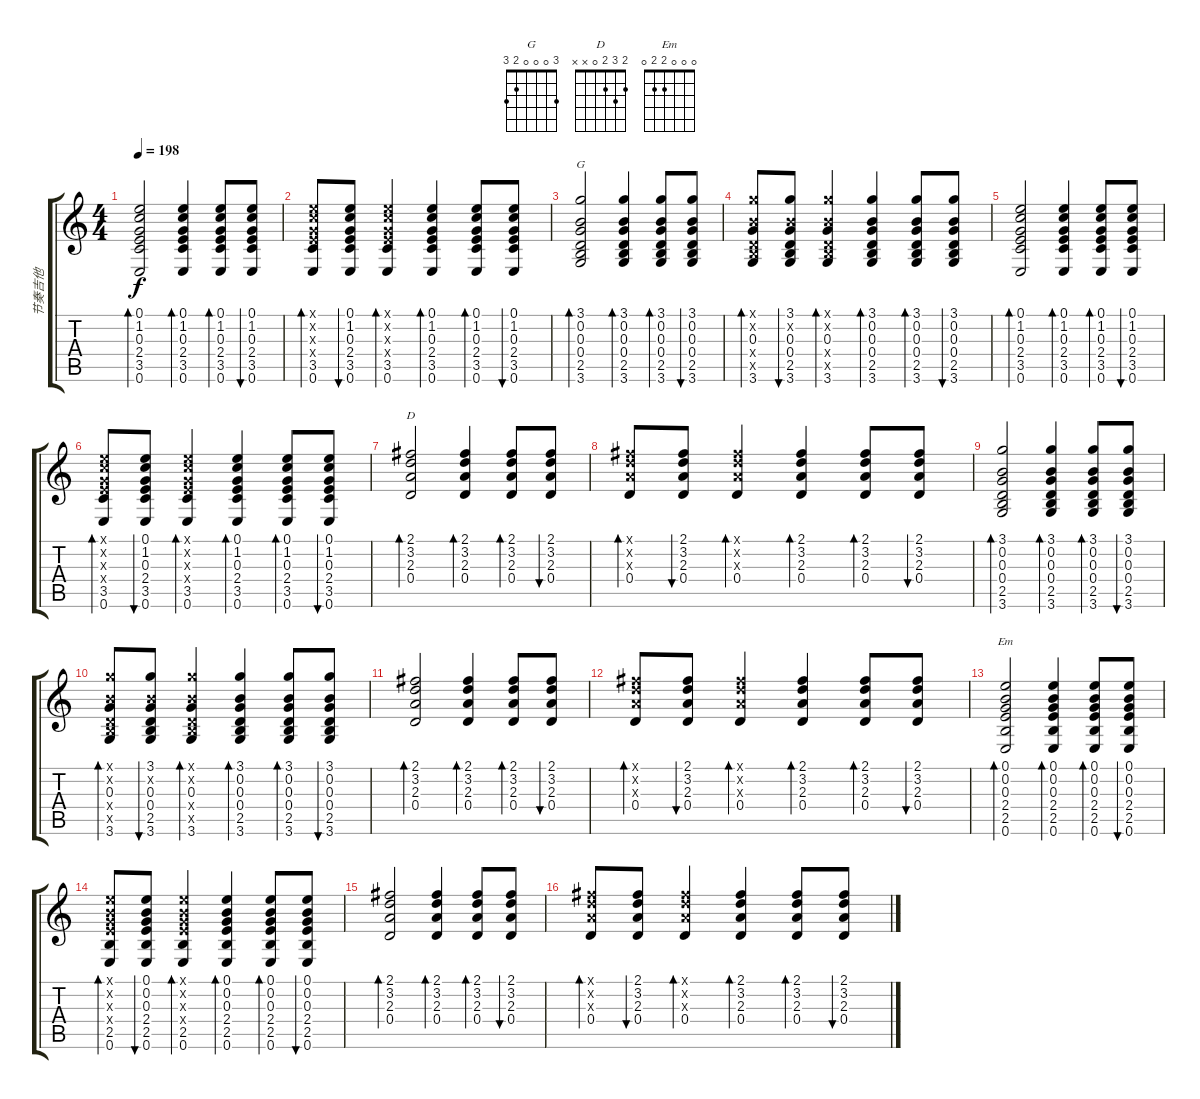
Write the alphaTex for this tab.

\track ("节奏吉他" "节奏吉他") {instrument acousticguitarsteel}
\staff {score tabs}
\tuning (E4 B3 G3 D3 A2 E2) {hide}
\chord ("G" 3 0 0 0 2 3)
\chord ("D" 2 3 2 0 x x)
\chord ("Em" 0 0 0 2 2 0)
\ts (4 4)
\tempo 198
\clef g2
\ks c
(0.1 1.2 0.3 2.4 3.5 0.6).2{bd 30 dy f} (0.1 1.2 0.3 2.4 3.5 0.6).4{bd 30} (0.1 1.2 0.3 2.4 3.5 0.6).8{bd 30} (0.1 1.2 0.3 2.4 3.5 0.6).8{bu 30} |
(0.1{x} 1.2{x} 0.3{x} 2.4{x} 3.5 0.6).8{bd 30} (0.1 1.2 0.3 2.4 3.5 0.6).8{bu 30} (0.1{x} 1.2{x} 0.3{x} 2.4{x} 3.5 0.6).4{bd 30} (0.1 1.2 0.3 2.4 3.5 0.6).4{bd 30} (0.1 1.2 0.3 2.4 3.5 0.6).8{bd 30} (0.1 1.2 0.3 2.4 3.5 0.6).8{bu 30} |
(3.1 0.2 0.3 0.4 2.5 3.6).2{bd 30 ch "G"} (3.1 0.2 0.3 0.4 2.5 3.6).4{bd 30} (3.1 0.2 0.3 0.4 2.5 3.6).8{bd 30} (3.1 0.2 0.3 0.4 2.5 3.6).8{bu 30} |
(3.1{x} 0.2{x} 0.3 0.4{x} 2.5{x} 3.6).8{bd 30} (3.1 0.2{x} 0.3 0.4 2.5 3.6).8{bu 30} (3.1{x} 0.2{x} 0.3 0.4{x} 2.5{x} 3.6).4{bd 30} (3.1 0.2 0.3 0.4 2.5 3.6).4{bd 30} (3.1 0.2 0.3 0.4 2.5 3.6).8{bd 30} (3.1 0.2 0.3 0.4 2.5 3.6).8{bu 30} |
(0.1 1.2 0.3 2.4 3.5 0.6).2{bd 30} (0.1 1.2 0.3 2.4 3.5 0.6).4{bd 30} (0.1 1.2 0.3 2.4 3.5 0.6).8{bd 30} (0.1 1.2 0.3 2.4 3.5 0.6).8{bu 30} |
(0.1{x} 1.2{x} 0.3{x} 2.4{x} 3.5 0.6).8{bd 30} (0.1 1.2 0.3 2.4 3.5 0.6).8{bu 30} (0.1{x} 1.2{x} 0.3{x} 2.4{x} 3.5 0.6).4{bd 30} (0.1 1.2 0.3 2.4 3.5 0.6).4{bd 30} (0.1 1.2 0.3 2.4 3.5 0.6).8{bd 30} (0.1 1.2 0.3 2.4 3.5 0.6).8{bu 30} |
(2.1 3.2 2.3 0.4).2{bd 30 ch "D"} (2.1 3.2 2.3 0.4).4{bd 30} (2.1 3.2 2.3 0.4).8{bd 30} (2.1 3.2 2.3 0.4).8{bu 30} |
(2.1{x} 3.2{x} 2.3{x} 0.4).8{bd 30} (2.1 3.2 2.3 0.4).8{bu 30} (2.1{x} 3.2{x} 2.3{x} 0.4).4{bd 30} (2.1 3.2 2.3 0.4).4{bd 30} (2.1 3.2 2.3 0.4).8{bd 30} (2.1 3.2 2.3 0.4).8{bu 30} |
(3.1 0.2 0.3 0.4 2.5 3.6).2{bd 30} (3.1 0.2 0.3 0.4 2.5 3.6).4{bd 30} (3.1 0.2 0.3 0.4 2.5 3.6).8{bd 30} (3.1 0.2 0.3 0.4 2.5 3.6).8{bu 30} |
(3.1{x} 0.2{x} 0.3 0.4{x} 2.5{x} 3.6).8{bd 30} (3.1 0.2{x} 0.3 0.4 2.5 3.6).8{bu 30} (3.1{x} 0.2{x} 0.3 0.4{x} 2.5{x} 3.6).4{bd 30} (3.1 0.2 0.3 0.4 2.5 3.6).4{bd 30} (3.1 0.2 0.3 0.4 2.5 3.6).8{bd 30} (3.1 0.2 0.3 0.4 2.5 3.6).8{bu 30} |
(2.1 3.2 2.3 0.4).2{bd 30} (2.1 3.2 2.3 0.4).4{bd 30} (2.1 3.2 2.3 0.4).8{bd 30} (2.1 3.2 2.3 0.4).8{bu 30} |
(2.1{x} 3.2{x} 2.3{x} 0.4).8{bd 30} (2.1 3.2 2.3 0.4).8{bu 30} (2.1{x} 3.2{x} 2.3{x} 0.4).4{bd 30} (2.1 3.2 2.3 0.4).4{bd 30} (2.1 3.2 2.3 0.4).8{bd 30} (2.1 3.2 2.3 0.4).8{bu 30} |
(0.1 0.2 0.3 2.4 2.5 0.6).2{bd 30 ch "Em"} (0.1 0.2 0.3 2.4 2.5 0.6).4{bd 30} (0.1 0.2 0.3 2.4 2.5 0.6).8{bd 30} (0.1 0.2 0.3 2.4 2.5 0.6).8{bu 30} |
(0.1{x} 0.2{x} 0.3{x} 2.4{x} 2.5 0.6).8{bd 30} (0.1 0.2 0.3 2.4 2.5 0.6).8{bu 30} (0.1{x} 0.2{x} 0.3{x} 2.4{x} 2.5 0.6).4{bd 30} (0.1 0.2 0.3 2.4 2.5 0.6).4{bd 30} (0.1 0.2 0.3 2.4 2.5 0.6).8{bd 30} (0.1 0.2 0.3 2.4 2.5 0.6).8{bu 30} |
(2.1 3.2 2.3 0.4).2{bd 30} (2.1 3.2 2.3 0.4).4{bd 30} (2.1 3.2 2.3 0.4).8{bd 30} (2.1 3.2 2.3 0.4).8{bu 30} |
(2.1{x} 3.2{x} 2.3{x} 0.4).8{bd 30} (2.1 3.2 2.3 0.4).8{bu 30} (2.1{x} 3.2{x} 2.3{x} 0.4).4{bd 30} (2.1 3.2 2.3 0.4).4{bd 30} (2.1 3.2 2.3 0.4).8{bd 30} (2.1 3.2 2.3 0.4).8{bu 30}
